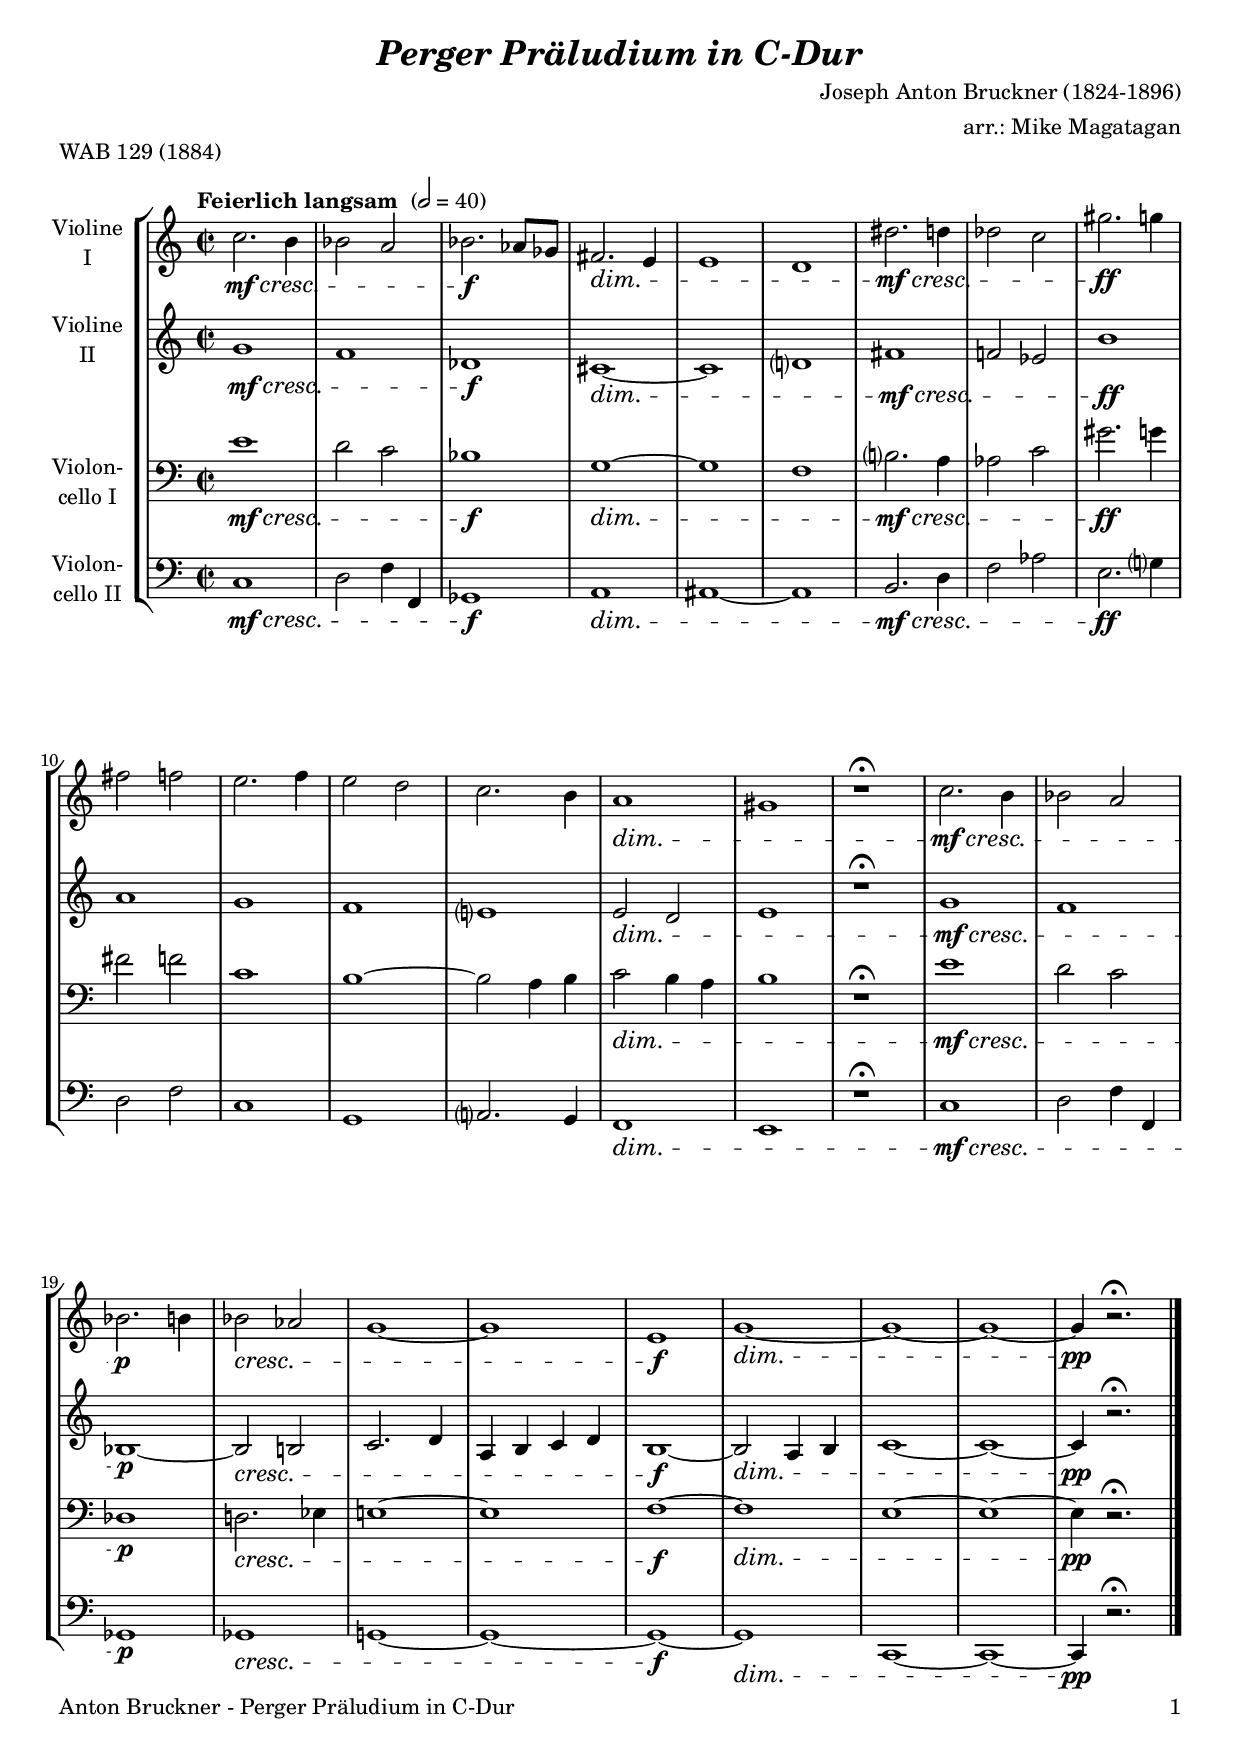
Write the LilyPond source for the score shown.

\version "2.24.1"
\include "deutsch.ly"

#(set-global-staff-size 19)

\header {
  title     = \markup \bold \italic "Perger Präludium in C-Dur"
  composer  = "Joseph Anton Bruckner (1824-1896)"
  arranger  = "arr.: Mike Magatagan"
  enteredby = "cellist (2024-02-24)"
  piece     = "WAB 129 (1884)"
}

voiceconsts = {
  \key c \major
  \time 2/2
  \clef "treble"
%  \numericTimeSignature
  \compressEmptyMeasures
  % Set default beaming for all staves
%  \set Timing.beamExceptions = #'()
%  \set Timing.baseMoment     = #(ly:make-moment 1 4)
%  \set Timing.beatStructure  = #'(1 1 1)
  \tempo "Feierlich langsam " 2=40
}

mist = "string ensemble 1"
mivl = "violin"
miba = "cello"
mipz = "pizzicato strings"

va = \relative c'' {
  \voiceconsts

  c2.\mf\cresc h4
  b2 a
  b2.\f as8 ges
  fis2.\dim e4
  e1
  d
  dis'2.\mf\cresc d4
  des2 c
  gis'2.\ff g4

  fis2 f
  e2. f4
  e2 d
  c2. h4
  a1\dim
  gis
  r\fermata
  c2.\mf\cresc h4
  b2 a

  b2.\p h4
  b2\cresc as
  g1~
  g
  e\f
  g~\dim
  g~
  g~
  g4\pp r2.\fermata \bar "|."
}

vb = \relative c'' {
  \voiceconsts

  g1\mf\cresc
  f
  des\f
  cis~\dim
  cis
  d?
  fis\mf\cresc
  f!2 es
  h'1\ff

  a
  g
  f
  e?
  e2\dim d
  e1
  r\fermata
  g\mf\cresc
  f

  b,~\p
  b2\cresc h
  c2. d4
  a h c d
  h1~\f
  h2\dim a4 h
  c1~
  c~
  c4\pp r2.\fermata \bar "|."
}

vc = \relative c' {
  \voiceconsts
  \clef "bass"

  e1\mf\cresc
  d2 c
  b1\f
  g~\dim
  g
  f
  h?2.\mf\cresc a4
  as2 c
  gis'2.\ff g4

  fis2 f
  c1
  h~
  h2 a4 h
  c2\dim h4 a
  h1
  r\fermata
  e\mf\cresc
  d2 c

  des,1\p
  d!2.\cresc es4
  e!1~
  e
  f~\f
  f\dim
  e~
  e~
  e4\pp r2.\fermata \bar "|."
}

vd = \relative c {
  \voiceconsts
  \clef "bass"

  c1\mf\cresc
  d2 f4 f,
  ges1\f
  a\dim
  ais~
  ais
  h2.\mf\cresc d4
  f2 as
  e2.\ff g?4

  d2 f
  c1
  g
  a?2. g4
  f1\dim
  e
  r\fermata
  c'\mf\cresc
  d2 f4 f,

  ges1\p
  ges\cresc
  g!~
  g~
  g~\f
  g\dim
  c,~
  c~
  c4\pp r2.\fermata \bar "|."
}


music = \new StaffGroup <<
      \new Staff {
	\set Staff.midiInstrument = \mivl
	\set Staff.instrumentName = \markup \center-column { "Violine" "I" }
	\transpose c c { \va }
      }

      \new Staff {
	\set Staff.midiInstrument = \mivl
	\set Staff.instrumentName = \markup \center-column { "Violine" "II" }
	\transpose c c { \vb }
      }

      \new Staff {
	\set Staff.midiInstrument = \miba
	\set Staff.instrumentName = \markup \center-column { "Violon-" "cello I" }
	\transpose c c { \vc }
      }

      \new Staff {
	\set Staff.midiInstrument = \miba
	\set Staff.instrumentName = \markup \center-column { "Violon-" "cello II" }
	\transpose c c { \vd }
      }
>>

\book {
   \paper {
    print-page-number = ##t
    print-first-page-number = ##t
    ragged-last-bottom = ##f
    oddHeaderMarkup = \markup \null
    evenHeaderMarkup = \markup \null
    oddFooterMarkup = \markup {
      \fill-line {
        \if \should-print-page-number
        "Anton Bruckner - Perger Präludium in C-Dur" \fromproperty #'page:page-number-string
      }
    }
    evenFooterMarkup = \oddFooterMarkup
  } \score {
    \music
    \layout {}
  }

  \score {
    \unfoldRepeats \music

    \midi {
      \context {
        \Score
      }
    }
  }
}